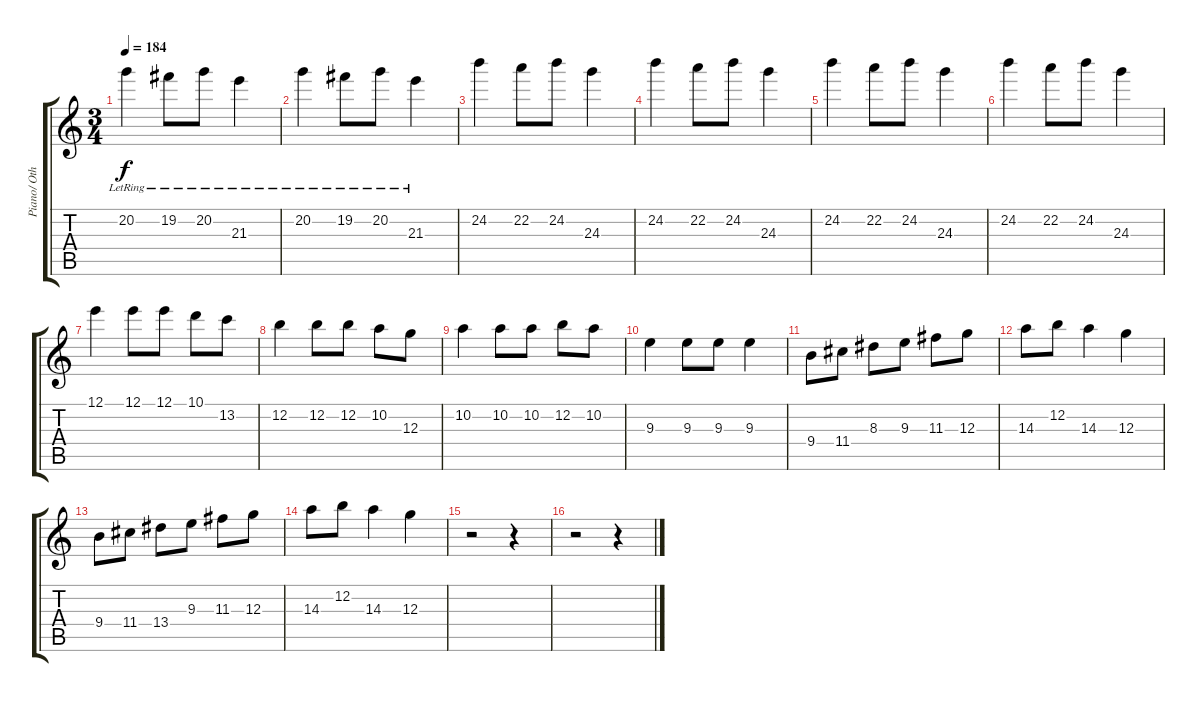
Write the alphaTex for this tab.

\track ("Piano/ Other" "Piano/ Oth") {instrument acousticguitarsteel}
\staff {score tabs}
\tuning (E4 B3 G3 D3 A2 E2) {hide}
\ts (3 4)
\tempo 184
\clef g2
\ks c
20.2{lr}.4{dy f} 19.2{lr}.8 20.2{lr}.8 21.3{lr}.4 |
20.2{lr}.4 19.2{lr}.8 20.2{lr}.8 21.3{lr}.4 |
24.2.4 22.2.8 24.2.8 24.3.4 |
24.2.4 22.2.8 24.2.8 24.3.4 |
24.2.4 22.2.8 24.2.8 24.3.4 |
24.2.4 22.2.8 24.2.8 24.3.4 |
12.1.4 12.1.8 12.1.8 10.1.8 13.2.8 |
12.2.4 12.2.8 12.2.8 10.2.8 12.3.8 |
10.2.4 10.2.8 10.2.8 12.2.8 10.2.8 |
9.3.4 9.3.8 9.3.8 9.3.4 |
9.4.8 11.4.8 8.3.8 9.3.8 11.3.8 12.3.8 |
14.3.8 12.2.8 14.3.4 12.3.4 |
9.4.8 11.4.8 13.4.8 9.3.8 11.3.8 12.3.8 |
14.3.8 12.2.8 14.3.4 12.3.4 |
r.2 r.4 |
r.2 r.4
